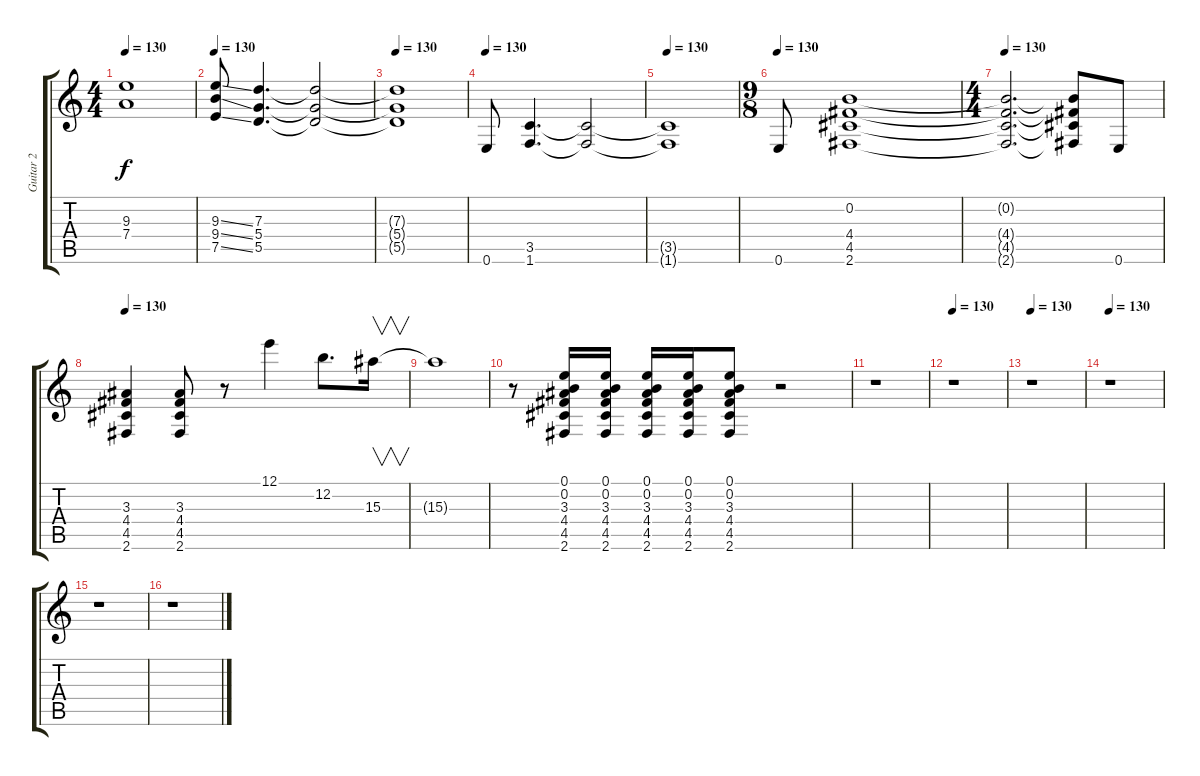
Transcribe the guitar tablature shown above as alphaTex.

\track ("Guitar 2" "Guitar 2") {instrument overdrivenguitar}
\staff {score tabs}
\tuning (E4 B3 G3 D3 A2 E2) {hide}
\ts (4 4)
\tempo 130
\clef g2
\ks c
(9.3{t} 7.4{t}).1{dy f} |
\tempo 130
(9.3{ss} 9.4{ss} 7.5{ss}).8 (7.3 5.4 5.5).4{d} (7.3{t} 5.4{t} 5.5{t}).2 |
\tempo 130
(7.3{t} 5.4{t} 5.5{t}).1 |
\tempo 130
0.6.8 (3.5 1.6).4{d} (3.5{t} 1.6{t}).2 |
\tempo 130
(3.5{t} 1.6{t}).1 |
\ts (9 8)
\tempo 130
0.6.8 (0.2 4.4 4.5 2.6).1 |
\ts (4 4)
\tempo 130
(0.2{t} 4.4{t} 4.5{t} 2.6{t}).2{d} (0.2{t} 4.4{t} 4.5{t} 2.6{t}).8 0.6.8 |
\tempo 130
(3.3 4.4 4.5 2.6).4 (3.3 4.4 4.5 2.6).8 r.8 12.1.4 12.2.8{d} 15.3.16{v} |
15.3{t}.1 |
r.8 (0.1 0.2 3.3 4.4 4.5 2.6).16 (0.1 0.2 3.3 4.4 4.5 2.6).16 (0.1 0.2 3.3 4.4 4.5 2.6).16 (0.1 0.2 3.3 4.4 4.5 2.6).16 (0.1 0.2 3.3 4.4 4.5 2.6).8 r.2 |
r.1 |
\tempo 130
r.1 |
\tempo 130
r.1 |
\tempo 130
r.1 |
r.1 |
r.1
